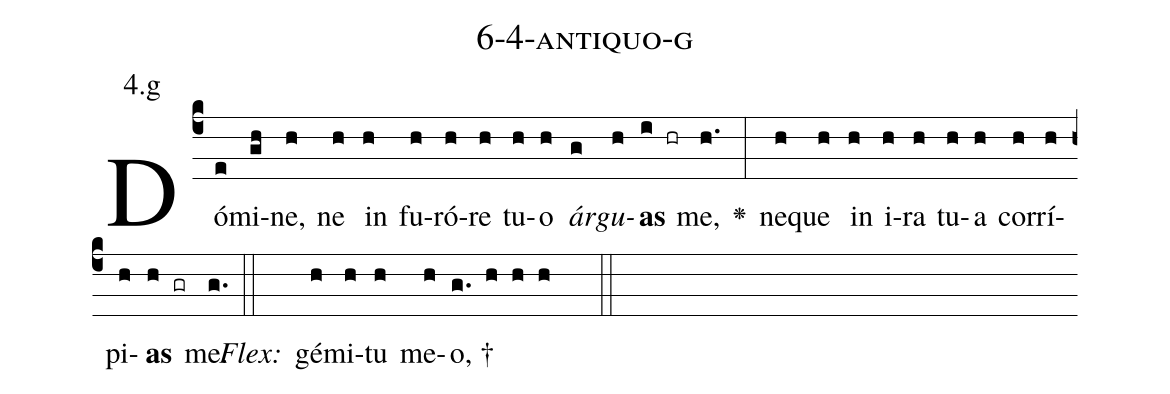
name: 6-4-antiquo-g;
annotation: 4.g;
%%
(c4)Dó(e)mi(gh)ne,(h) ne(h) in(h) fu(h)ró(h)re(h) tu(h)o(h) <i>ár</i>(g)<i>gu</i>(h)<b>as</b>(i hr) me,(h.) <v>\greheightstar</v>(:) ne(h)que(h) in(h) i(h)ra(h) tu(h)a(h) cor(h)rí(h)pi(h)<b>as</b>(h gr) me.(g.) (::)
<i>Flex:</i>()  gé(h)mi(h)tu(h) me(h)o, †(g. h h h  ::)

%E(h) u(h) o(h) u(h) a(h) e.(g.) (::)
